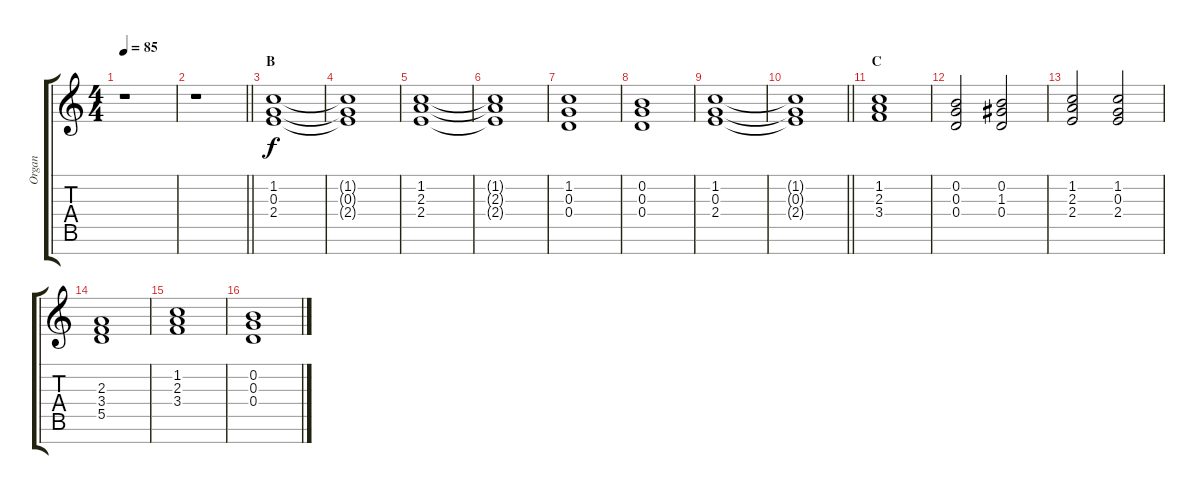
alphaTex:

\track ("Organ" "Organ") {instrument drawbarorgan}
\staff {score tabs}
\tuning (E5 B4 G4 D4 A3 E3 B2) {hide}
\ts (4 4)
\tempo 85
\clef g2
\ks c
r.1{dy f} |
\barLineRight lightlight
r.1 |
\section ("" "B")
(1.2 0.3 2.4).1 |
(1.2{t} 0.3{t} 2.4{t}).1 |
(1.2 2.3 2.4).1 |
(1.2{t} 2.3{t} 2.4{t}).1 |
(1.2 0.3 0.4).1 |
(0.2 0.3 0.4).1 |
(1.2 0.3 2.4).1 |
\barLineRight lightlight
(1.2{t} 0.3{t} 2.4{t}).1 |
\section ("" "C")
(1.2 2.3 3.4).1 |
(0.2 0.3 0.4).2 (0.2 1.3 0.4).2 |
(1.2 2.3 2.4).2 (1.2 0.3 2.4).2 |
(2.3 3.4 5.5).1 |
(1.2 2.3 3.4).1 |
(0.2 0.3 0.4).1
